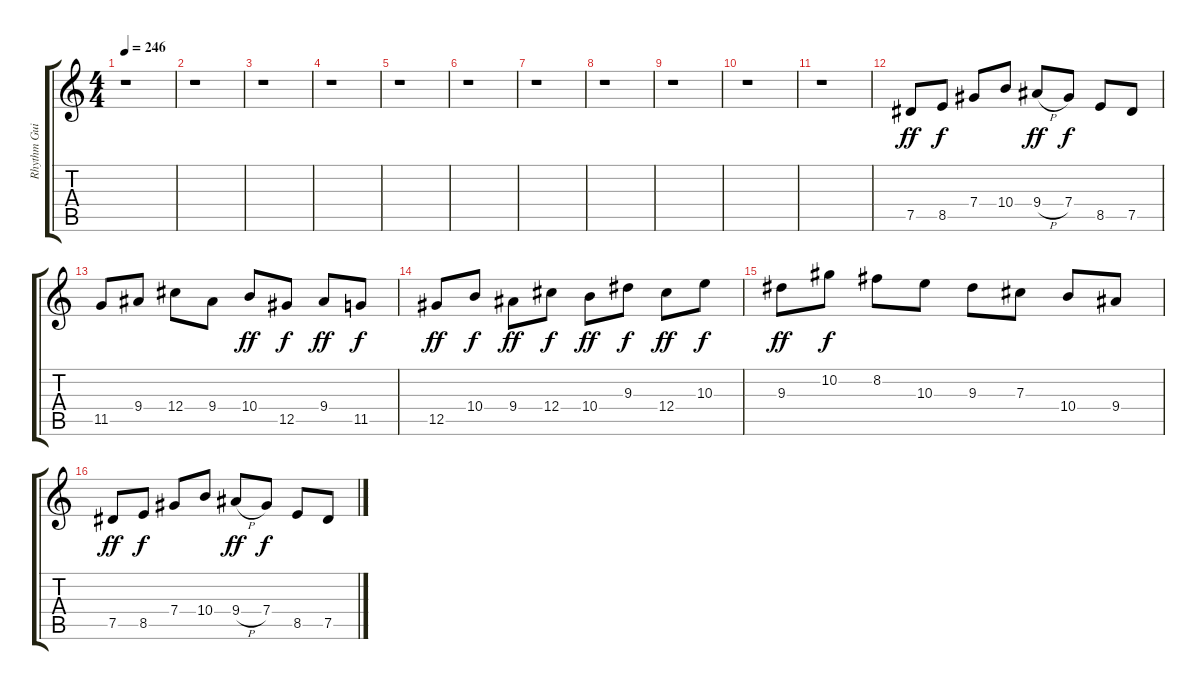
\track ("Rhythm Guitar" "Rhythm Gui") {instrument overdrivenguitar}
\staff {score tabs}
\tuning (Eb4 Bb3 Gb3 Db3 Ab2 Eb2) {hide}
\ts (4 4)
\tempo 246
\clef g2
\ks c
r.1{dy f} |
r.1 |
r.1 |
r.1 |
r.1 |
r.1 |
r.1 |
r.1 |
r.1 |
r.1 |
r.1 |
7.5.8{dy ff} 8.5.8{dy f} 7.4.8 10.4.8 9.4{h}.8{dy ff} 7.4.8{dy f} 8.5.8 7.5.8 |
11.5.8 9.4.8 12.4.8 9.4.8 10.4.8{dy ff} 12.5.8{dy f} 9.4.8{dy ff} 11.5.8{dy f} |
12.5.8{dy ff} 10.4.8{dy f} 9.4.8{dy ff} 12.4.8{dy f} 10.4.8{dy ff} 9.3.8{dy f} 12.4.8{dy ff} 10.3.8{dy f} |
9.3.8{dy ff} 10.2.8{dy f} 8.2.8 10.3.8 9.3.8 7.3.8 10.4.8 9.4.8 |
7.5.8{dy ff} 8.5.8{dy f} 7.4.8 10.4.8 9.4{h}.8{dy ff} 7.4.8{dy f} 8.5.8 7.5.8
